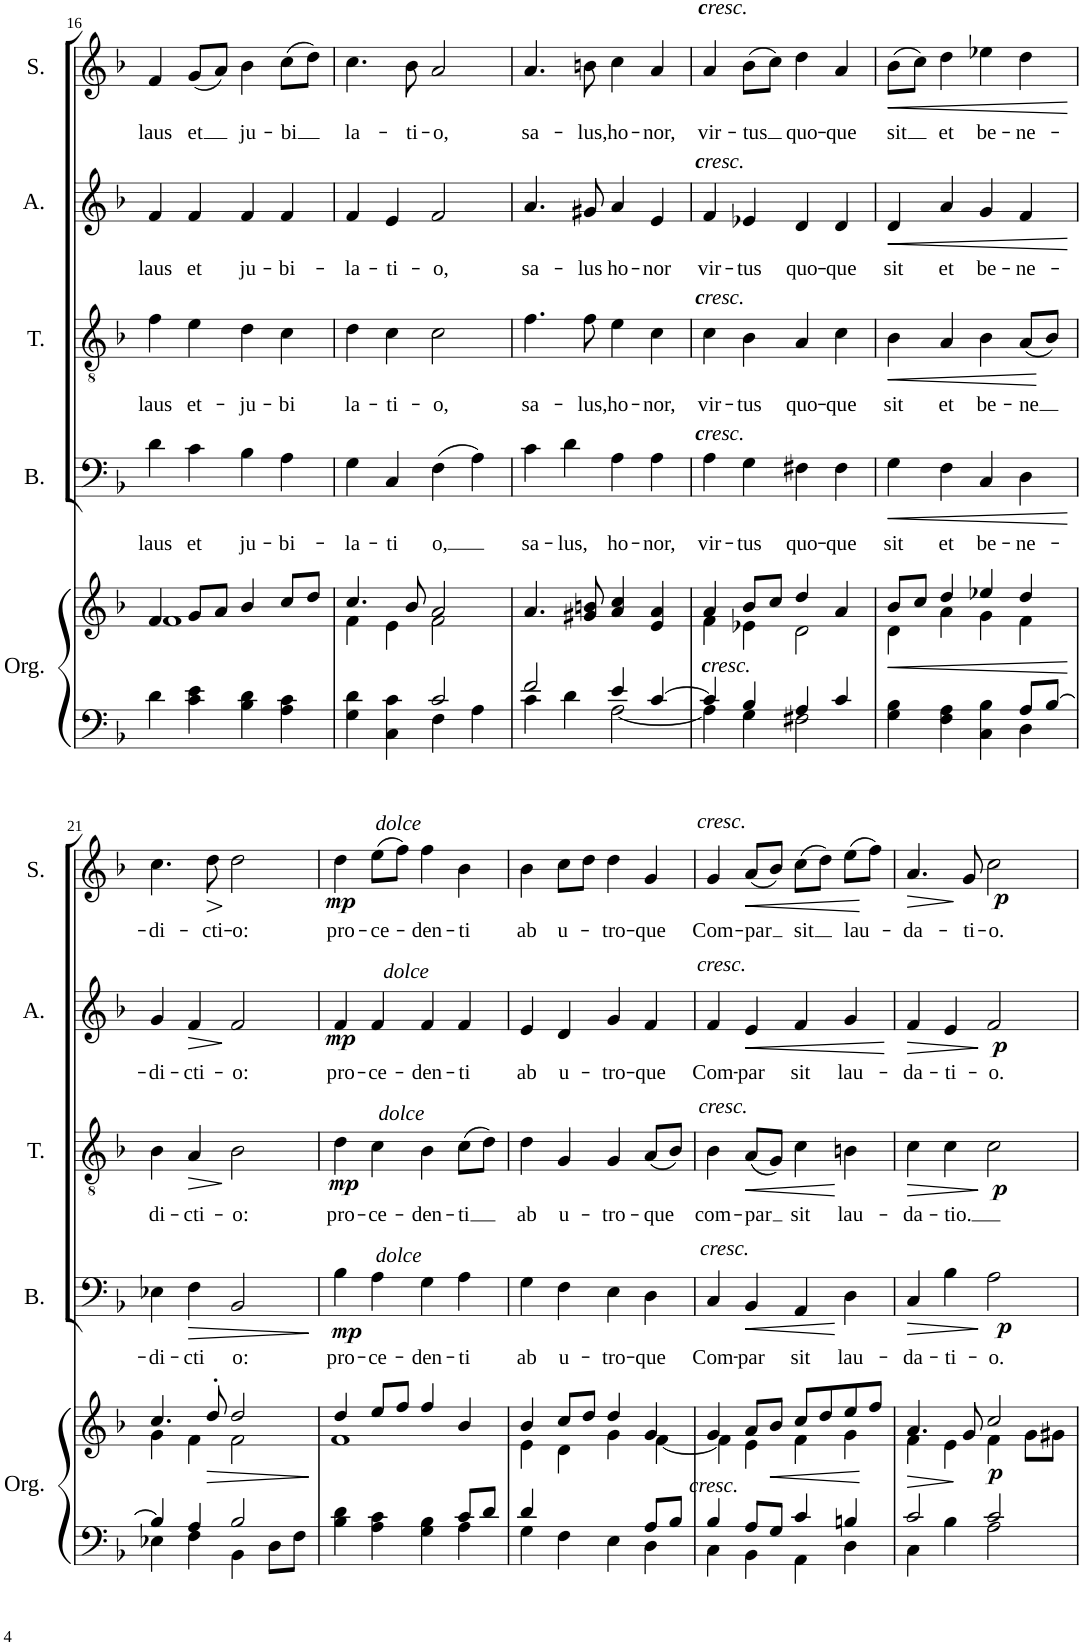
**kern	**kern	**dynam	**kern	**text	**dynam	**kern	**text	**dynam	**kern	**text	**dynam	**kern	**text	**dynam
*part5	*part5	*part5	*part4	*part4	*part4	*part3	*part3	*part3	*part2	*part2	*part2	*part1	*part1	*part1
*staff6	*staff5	*staff5/6	*staff4	*staff4	*staff4	*staff3	*staff3	*staff3	*staff2	*staff2	*staff2	*staff1	*staff1	*staff1
*I"Orgue	*	*	*I"Bass	*	*	*I"Ténor	*	*	*I"Alto	*	*	*I"Soprano	*	*
*I'Org.	*	*	*I'B.	*	*	*I'T.	*	*	*I'A.	*	*	*I'S.	*	*
!!LO:PB:g=z
*clefF4	*clefG2	*	*clefF4	*	*	*clefGv2	*	*	*clefG2	*	*	*clefG2	*	*
*k[b-]	*k[b-]	*	*k[b-]	*	*	*k[b-]	*	*	*k[b-]	*	*	*k[b-]	*	*
*F:	*F:	*	*F:	*	*	*F:	*	*	*F:	*	*	*F:	*	*
*M2/2	*M2/2	*	*M2/2	*	*	*M2/2	*	*	*M2/2	*	*	*M2/2	*	*
=16	=16	=16	=16	=16	=16	=16	=16	=16	=16	=16	=16	=16	=16	=16
*	*^	*	*	*	*	*	*	*	*	*	*	*	*	*
!	!	!	!	!	!LO:LY:b	!	!	!LO:LY:b	!	!	!LO:LY:b	!	!	!LO:LY:b	!
4d\	4f/	1f	.	4d\	laus	.	4f\	laus	.	4f/	laus	.	4f/	laus	.
!	!	!	!	!	!LO:LY:b	!	!	!LO:LY:b	!	!	!LO:LY:b	!	!	!LO:LY:b	!
4c\ 4e\	8g/L	.	.	4c\	et	.	4e\	et-	.	4f/	et	.	(8g/L	et	.
.	8a/J	.	.	.	.	.	.	.	.	.	.	.	8a/J)	.	.
!	!	!	!	!	!LO:LY:b	!	!	!LO:LY:b	!	!	!LO:LY:b	!	!	!LO:LY:b	!
4B-\ 4d\	4b-/	.	.	4B-\	ju-	.	4d\	-ju-	.	4f/	ju-	.	4b-\	ju-	.
!	!	!	!	!	!LO:LY:b	!	!	!LO:LY:b	!	!	!LO:LY:b	!	!	!LO:LY:b	!
4A\ 4c\	8cc/L	.	.	4A\	-bi-	.	4c\	-bi	.	4f/	-bi-	.	(8cc\L	-bi	.
.	8dd/J	.	.	.	.	.	.	.	.	.	.	.	8dd\J)	.	.
=17	=17	=17	=17	=17	=17	=17	=17	=17	=17	=17	=17	=17	=17	=17	=17
*^	*	*	*	*	*	*	*	*	*	*	*	*	*	*	*
!	!	!	!	!	!	!LO:LY:b	!	!	!LO:LY:b	!	!	!LO:LY:b	!	!	!LO:LY:b	!
4G\ 4d\	2ryy	4.cc/	4f\	.	4G\	-la-	.	4d\	la-	.	4f/	-la-	.	4.cc\	la-	.
!	!	!	!	!	!	!LO:LY:b	!	!	!LO:LY:b	!	!	!LO:LY:b	!	!	!	!
4C\ 4c\	.	.	4e\	.	4C/	-ti	.	4c\	-ti-	.	4e/	-ti-	.	.	.	.
!	!	!	!	!	!	!	!	!	!	!	!	!	!	!	!LO:LY:b	!
.	.	8b-/	.	.	.	.	.	.	.	.	.	.	.	8b-\	-ti-	.
!	!	!	!	!	!	!LO:LY:b	!	!	!LO:LY:b	!	!	!LO:LY:b	!	!	!LO:LY:b	!
2c/	4F\	2a/	2f\	.	(4F\	o,	.	2c\	-o,	.	2f/	-o,	.	2a/	-o,	.
.	4A\	.	.	.	4A\)	.	.	.	.	.	.	.	.	.	.	.
*	*	*v	*v	*	*	*	*	*	*	*	*	*	*	*	*	*
=18	=18	=18	=18	=18	=18	=18	=18	=18	=18	=18	=18	=18	=18	=18	=18
!	!	!	!	!	!LO:LY:b	!	!	!LO:LY:b	!	!	!LO:LY:b	!	!	!LO:LY:b	!
2f/	4c\	4.a/	.	4c\	sa-	.	4.f\	sa-	.	4.a/	sa-	.	4.a/	sa-	.
!	!	!	!	!	!LO:LY:b	!	!	!	!	!	!	!	!	!	!
.	4d\	.	.	4d\	-lus,	.	.	.	.	.	.	.	.	.	.
!	!	!	!	!	!	!	!	!LO:LY:b	!	!	!LO:LY:b	!	!	!LO:LY:b	!
.	.	8g#X/ 8bn/	.	.	.	.	8f\	-lus,	.	8g#X/	-lus	.	8bn\	-lus,	.
!	!	!	!	!	!LO:LY:b	!	!	!LO:LY:b	!	!	!LO:LY:b	!	!	!LO:LY:b	!
4e/	[2A\	4a/ 4cc/	.	4A\	ho-	.	4e\	ho-	.	4a/	ho-	.	4cc\	ho-	.
!	!	!	!	!	!LO:LY:b	!	!	!LO:LY:b	!	!	!LO:LY:b	!	!	!LO:LY:b	!
[4c/	.	4e/ 4a/	.	4A\	-nor,	.	4c\	-nor,	.	4e/	-nor	.	4a/	-nor,	.
=19	=19	=19	=19	=19	=19	=19	=19	=19	=19	=19	=19	=19	=19	=19	=19
*	*	*^	*	*	*	*	*	*	*	*	*	*	*	*	*
!	!	!	!	!	!	!	!	!	!	!	!	!	!	!LO:TX:a:Bi:t=c	!	!
!	!	!	!	!	!	!	!	!	!	!	!	!	!	!LO:TX:a:t=resc.	!	!
!	!	!	!	!	!	!	!	!	!	!	!LO:TX:a:Bi:t=c	!	!	!	!	!
!	!	!	!	!	!	!	!	!	!	!	!LO:TX:a:t=resc.	!	!	!	!	!
!	!	!	!	!	!	!	!	!LO:TX:a:Bi:t=c	!	!	!	!	!	!	!	!
!	!	!	!	!	!	!	!	!LO:TX:a:t=resc.	!	!	!	!	!	!	!	!
!	!	!	!	!	!LO:TX:a:Bi:t=c	!	!	!	!	!	!	!	!	!	!	!
!	!	!	!	!	!LO:TX:a:t=resc.	!	!	!	!	!	!	!	!	!	!	!
!LO:TX:a:Bi:t=c	!	!	!	!	!	!	!	!	!	!	!	!	!	!	!	!
!LO:TX:a:t=resc.	!	!	!	!	!	!	!	!	!	!	!	!	!	!	!	!
!	!	!	!	!	!	!LO:LY:b	!	!	!LO:LY:b	!	!	!LO:LY:b	!	!	!LO:LY:b	!
4c/]	4A\]	4a/	4f\	.	4A\	vir-	.	4c\	vir-	.	4f/	vir-	.	4a/	vir-	.
!	!	!	!	!	!	!LO:LY:b	!	!	!LO:LY:b	!	!	!LO:LY:b	!	!	!LO:LY:b	!
4B-/	4G\	8b-/L	4e-X\	.	4G\	-tus	.	4B-\	-tus	.	4e-X/	-tus	.	(8b-\L	-tus	.
.	.	8cc/J	.	.	.	.	.	.	.	.	.	.	.	8cc\J)	.	.
!	!	!	!	!	!	!LO:LY:b	!	!	!LO:LY:b	!	!	!LO:LY:b	!	!	!LO:LY:b	!
4A/	2F#X\	4dd/	2d\	.	4F#X\	quo-	.	4A/	quo-	.	4d/	quo-	.	4dd\	quo-	.
!	!	!	!	!	!	!LO:LY:b	!	!	!LO:LY:b	!	!	!LO:LY:b	!	!	!LO:LY:b	!
4c/	.	4a/	.	.	4F#\	-que	.	4c\	-que	.	4d/	-que	.	4a/	-que	.
=20	=20	=20	=20	=20	=20	=20	=20	=20	=20	=20	=20	=20	=20	=20	=20	=20
!	!	!	!	!LO:HP:b	!	!LO:LY:b	!LO:HP:b	!	!LO:LY:b	!LO:HP:b	!	!LO:LY:b	!LO:HP:b	!	!LO:LY:b	!LO:HP:b
4G\ 4B-\	2.ryy	8b-/L	4d\	<	4G\	sit	<	4B-\	sit	<	4d/	sit	<	(8b-\L	sit	<
.	.	8cc/J	.	.	.	.	.	.	.	.	.	.	.	8cc\J)	.	.
!	!	!	!	!	!	!LO:LY:b	!	!	!LO:LY:b	!	!	!LO:LY:b	!	!	!LO:LY:b	!
4F\ 4A\	.	4dd/	4a\	.	4F\	et	.	4A/	et	.	4a/	et	.	4dd\	et	.
!	!	!	!	!	!	!LO:LY:b	!	!	!LO:LY:b	!	!	!LO:LY:b	!	!	!LO:LY:b	!
4C\ 4B-\	.	4ee-X/	4g\	.	4C/	be-	.	4B-\	be-	.	4g/	be-	.	4ee-X\	be-	.
!	!	!	!	!	!	!LO:LY:b	!	!	!LO:LY:b	!	!	!LO:LY:b	!	!	!LO:LY:b	!
8A/L	4D\	4dd/	4f\	.	4D\	-ne-	.	(8A/L	-ne	.	4f/	-ne-	.	4dd\	-ne-	.
[8B-/J	.	.	.	.	.	.	.	8B-/J)	.	[	.	.	.	.	.	.
*v	*v	*	*	*	*	*	*	*	*	*	*	*	*	*	*	*
*	*v	*v	*	*	*	*	*	*	*	*	*	*	*	*	*
.	.	[	.	.	[	.	.	.	.	.	[	.	.	[
!!LO:LB:g=z
=21	=21	=21	=21	=21	=21	=21	=21	=21	=21	=21	=21	=21	=21	=21
*^	*^	*	*	*	*	*	*	*	*	*	*	*	*	*
!	!	!	!	!	!	!LO:LY:b	!	!	!LO:LY:b	!	!	!LO:LY:b	!	!	!LO:LY:b	!
4B-/]	4E-X\	4.cc/	4g\	.	4E-X\	-di-	.	4B-\	di-	.	4g/	-di-	.	4.cc\	-di-	.
!	!	!	!	!	!	!LO:LY:b	!LO:HP:b	!	!LO:LY:b	!LO:HP:b	!	!LO:LY:b	!LO:HP:b	!	!	!
4A/	4F\	.	4f\	.	4F\	-cti	>	4A/	-cti-	>	4f/	-cti-	>	.	.	.
!	!	!	!	!LO:HP:b	!	!	!	!	!	!	!	!	!	!	!LO:LY:b	!LO:HP:b
.	.	8dd'/	.	>	.	.	.	.	.	.	.	.	.	8dd\	-cti-	>
!	!	!	!	!	!	!LO:LY:b	!	!	!LO:LY:b	!	!	!LO:LY:b	!	!	!LO:LY:b	!
2B-/	4BB-\	2dd/	2f\	.	2BB-/	o:	.	2B-\	-o:	]	2f/	-o:	]	2dd\	-o:	]
.	8D\L	.	.	.	.	.	.	.	.	.	.	.	.	.	.	.
.	8F\J	.	.	.	.	.	.	.	.	.	.	.	.	.	.	.
*v	*v	*	*	*	*	*	*	*	*	*	*	*	*	*	*	*
*	*v	*v	*	*	*	*	*	*	*	*	*	*	*	*	*
.	.	]	.	.	]	.	.	.	.	.	.	.	.	.
=22	=22	=22	=22	=22	=22	=22	=22	=22	=22	=22	=22	=22	=22	=22
*^	*^	*	*	*	*	*	*	*	*	*	*	*	*	*
!	!	!	!	!	!LO:TX:a:i:t=dolce	!	!	!	!	!	!	!	!	!	!	!
!	!	!	!	!	!	!LO:LY:b	!LO:DY:b	!	!LO:LY:b	!LO:DY:b	!	!LO:LY:b	!LO:DY:b	!	!LO:LY:b	!LO:DY:b
4B-\ 4d\	2.ryy	4dd/	1f	.	4B-\	pro-	mp	4d\	pro-	mp	4f/	pro-	mp	4dd\	pro-	mp
!	!	!	!	!	!	!	!	!	!	!	!	!	!	!LO:TX:a:i:t=dolce	!	!
!	!	!	!	!	!	!	!	!	!	!	!LO:TX:a:i:t=dolce	!	!	!	!	!
!	!	!	!	!	!	!	!	!LO:TX:a:i:t=dolce	!	!	!	!	!	!	!	!
!	!	!	!	!	!	!LO:LY:b	!	!	!LO:LY:b	!	!	!LO:LY:b	!	!	!LO:LY:b	!
4A\ 4c\	.	8ee/L	.	.	4A\	-ce-	.	4c\	-ce-	.	4f/	-ce-	.	(8ee\L	-ce-	.
.	.	8ff/J	.	.	.	.	.	.	.	.	.	.	.	8ff\J)	.	.
!	!	!	!	!	!	!LO:LY:b	!	!	!LO:LY:b	!	!	!LO:LY:b	!	!	!LO:LY:b	!
4G\ 4B-\	.	4ff/	.	.	4G\	-den-	.	4B-\	-den-	.	4f/	-den-	.	4ff\	-den-	.
!	!	!	!	!	!	!LO:LY:b	!	!	!LO:LY:b	!	!	!LO:LY:b	!	!	!LO:LY:b	!
8c/L	4A\	4b-/	.	.	4A\	-ti	.	(8c\L	-ti	.	4f/	-ti	.	4b-\	-ti	.
8d/J	.	.	.	.	.	.	.	8d\J)	.	.	.	.	.	.	.	.
=23	=23	=23	=23	=23	=23	=23	=23	=23	=23	=23	=23	=23	=23	=23	=23	=23
!	!	!	!	!	!	!LO:LY:b	!	!	!LO:LY:b	!	!	!LO:LY:b	!	!	!LO:LY:b	!
4d/	4G\	4b-/	4e\	.	4G\	ab	.	4d\	ab	.	4e/	ab	.	4b-\	ab	.
!	!	!	!	!	!	!LO:LY:b	!	!	!LO:LY:b	!	!	!LO:LY:b	!	!	!LO:LY:b	!
4F\	2ryy	8cc/L	4d\	.	4F\	u-	.	4G/	u-	.	4d/	u-	.	8cc\L	u-	.
.	.	8dd/J	.	.	.	.	.	.	.	.	.	.	.	8dd\J	.	.
!	!	!	!	!	!	!LO:LY:b	!	!	!LO:LY:b	!	!	!LO:LY:b	!	!	!LO:LY:b	!
4E\	.	4dd/	4g\	.	4E\	-tro-	.	4G/	-tro-	.	4g/	-tro-	.	4dd\	-tro-	.
!	!	!	!	!	!	!LO:LY:b	!	!	!LO:LY:b	!	!	!LO:LY:b	!	!	!LO:LY:b	!
8A/L	4D\	4g/	[4f\	.	4D\	-que	.	(8A/L	-que	.	4f/	-que	.	4g/	-que	.
8B-/J	.	.	.	.	.	.	.	8B-/J)	.	.	.	.	.	.	.	.
=24	=24	=24	=24	=24	=24	=24	=24	=24	=24	=24	=24	=24	=24	=24	=24	=24
!	!	!	!	!	!	!	!	!	!	!	!	!	!	!LO:TX:a:i:t=cresc.	!	!
!	!	!	!	!	!	!	!	!	!	!	!LO:TX:a:i:t=cresc.	!	!	!	!	!
!	!	!	!	!	!	!	!	!LO:TX:a:i:t=cresc.	!	!	!	!	!	!	!	!
!	!	!	!	!	!LO:TX:a:i:t=cresc.	!	!	!	!	!	!	!	!	!	!	!
!LO:TX:a:i:t=cresc.	!	!	!	!	!	!	!	!	!	!	!	!	!	!	!	!
!	!	!	!	!	!	!LO:LY:b	!	!	!LO:LY:b	!	!	!LO:LY:b	!	!	!LO:LY:b	!
4B-/	4C\	4g/	4f\]	.	4C/	Com-	.	4B-\	com-	.	4f/	Com-	.	4g/	Com-	.
!	!	!	!	!	!	!LO:LY:b	!LO:HP:b	!	!LO:LY:b	!LO:HP:b	!	!LO:LY:b	!LO:HP:b	!	!LO:LY:b	!LO:HP:b
8A/L	4BB-\	8a/L	4e\	.	4BB-/	-par	<	(8A/L	-par	<	4e/	-par	<	(8a/L	-par	<
!	!	!	!	!LO:HP:b	!	!	!	!	!	!	!	!	!	!	!	!
8G/J	.	8b-/J	.	<	.	.	.	8G/J)	.	.	.	.	.	8b-/J)	.	.
!	!	!	!	!	!	!LO:LY:b	!	!	!LO:LY:b	!	!	!LO:LY:b	!	!	!LO:LY:b	!
4c/	4AA\	8cc/L	4f\	.	4AA/	sit	.	4c\	sit	.	4f/	sit	.	(8cc\L	sit	.
.	.	8dd/	.	.	.	.	.	.	.	.	.	.	.	8dd\J)	.	.
!	!	!	!	!	!	!LO:LY:b	!	!	!LO:LY:b	!	!	!LO:LY:b	!	!	!LO:LY:b	!
4Bn/	4D\	8ee/	4g\	.	4D\	lau-	[	4Bn\	lau-	[	4g/	lau-	.	(8ee\L	lau-	.
.	.	8ff/J	.	[	.	.	.	.	.	.	.	.	.	8ff\J)	.	[
*v	*v	*	*	*	*	*	*	*	*	*	*	*	*	*	*	*
*	*v	*v	*	*	*	*	*	*	*	*	*	*	*	*	*
.	.	.	.	.	.	.	.	.	.	.	[	.	.	.
=25	=25	=25	=25	=25	=25	=25	=25	=25	=25	=25	=25	=25	=25	=25
*^	*	*	*	*	*	*	*	*	*	*	*	*	*	*
!	!	!	!LO:HP:b	!	!LO:LY:b	!LO:HP:b	!	!LO:LY:b	!LO:HP:b	!	!LO:LY:b	!LO:HP:b	!	!LO:LY:b	!LO:HP:b
*	*	*^	*	*	*	*	*	*	*	*	*	*	*	*	*
2c/	4C\	4.a/	4f\	>	4C/	-da-	>	4c\	-da-	>	4f/	-da-	>	4.a/	-da-	>
!	!	!	!	!	!	!LO:LY:b	!	!	!LO:LY:b	!	!	!LO:LY:b	!	!	!	!
.	4B-\	.	4e\	.	4B-\	-ti-	.	4c\	-ti­o.	.	4e/	-ti-	.	.	.	.
!	!	!	!	!	!	!	!	!	!	!	!	!	!	!	!LO:LY:b	!
.	.	8g/	.	]	.	.	.	.	.	.	.	.	.	8g/	-ti-	]
!	!	!	!	!LO:DY:b	!	!LO:LY:b	!LO:DY:n=1:b	!	!	!LO:DY:n=1:b	!	!LO:LY:b	!LO:DY:n=1:b	!	!LO:LY:b	!LO:DY:b
2c/	2A\	2cc/	4f\	p	2A\	-o.	] p	2c\	.	] p	2f/	-o.	] p	2cc\	-o.	p
.	.	.	8g\L	.	.	.	.	.	.	.	.	.	.	.	.	.
.	.	.	8g#X\J	.	.	.	.	.	.	.	.	.	.	.	.	.
*v	*v	*	*	*	*	*	*	*	*	*	*	*	*	*	*	*
*	*v	*v	*	*	*	*	*	*	*	*	*	*	*	*	*
=	=	=	=	=	=	=	=	=	=	=	=	=	=	=
*-	*-	*-	*-	*-	*-	*-	*-	*-	*-	*-	*-	*-	*-	*-
